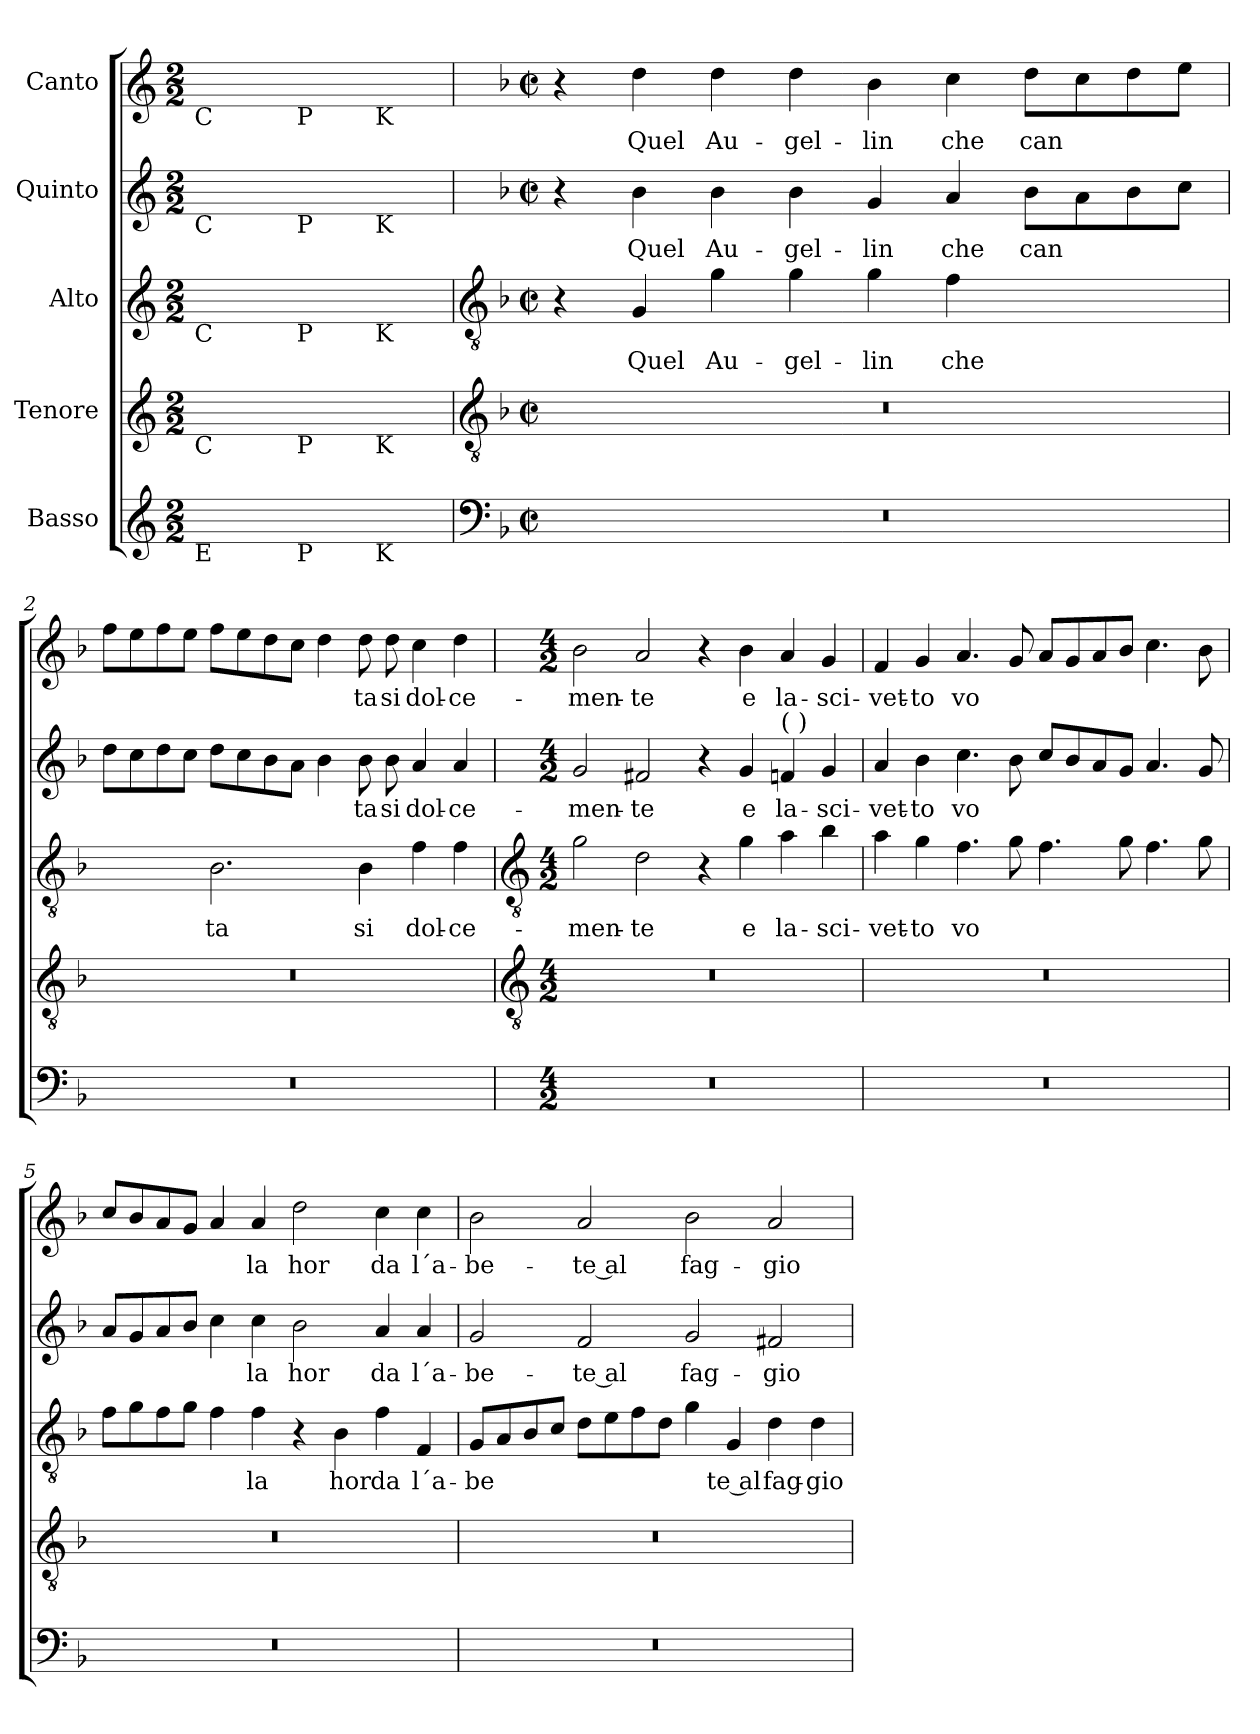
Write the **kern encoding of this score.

**kern	**kern	**kern	**text	**kern	**text	**kern	**text
*part5	*part4	*part3	*part3	*part2	*part2	*part1	*part1
*staff5	*staff4	*staff3	*staff3	*staff2	*staff2	*staff1	*staff1
*I"Basso	*I"Tenore	*I"Alto	*	*I"Quinto	*	*I"Canto	*
*clefG2	*clefG2	*clefG2	*	*clefG2	*	*clefG2	*
*k[]	*k[]	*k[]	*	*k[]	*	*k[]	*
*C:	*C:	*C:	*	*C:	*	*C:	*
*M2/2	*M2/2	*M2/2	*	*M2/2	*	*M2/2	*
=	=	=	=	=	=	=	=
!	!	!	!	!	!	!LO:TX:b:t=C	!
!	!	!	!	!LO:TX:b:t=C	!	!	!
!	!	!LO:TX:b:t=C	!	!	!	!	!
!	!LO:TX:b:t=C	!	!	!	!	!	!
!LO:TX:b:t=E	!	!	!	!	!	!	!
8ryy	8ryy	8ryy	.	8ryy	.	8ryy	.
8ryy	8ryy	8ryy	.	8ryy	.	8ryy	.
!	!	!	!	!	!	!LO:TX:b:t=P	!
!	!	!	!	!LO:TX:b:t=P	!	!	!
!	!	!LO:TX:b:t=P	!	!	!	!	!
!	!LO:TX:b:t=P	!	!	!	!	!	!
!LO:TX:b:t=P	!	!	!	!	!	!	!
4ryy	4ryy	4ryy	.	4ryy	.	4ryy	.
!	!	!	!	!	!	!LO:TX:b:t=K	!
!	!	!	!	!LO:TX:b:t=K	!	!	!
!	!	!LO:TX:b:t=K	!	!	!	!	!
!	!LO:TX:b:t=K	!	!	!	!	!	!
!LO:TX:b:t=K	!	!	!	!	!	!	!
4ryy	4ryy	4ryy	.	4ryy	.	4ryy	.
!!LO:LB:g=z
=1	=1	=1	=1	=1	=1	=1	=1
*clefF4	*clefGv2	*clefGv2	*	*	*	*	*
*k[b-]	*k[b-]	*k[b-]	*	*k[b-]	*	*k[b-]	*
*F:	*F:	*F:	*	*F:	*	*F:	*
*M4/2	*M4/2	*M4/2	*	*M4/2	*	*M4/2	*
*met(c|)	*met(c|)	*met(c|)	*	*met(c|)	*	*met(c|)	*
0r	0r	4r	.	4r	.	4r	.
!	!	!	!LO:LY:b	!	!LO:LY:b	!	!LO:LY:b
.	.	4G	Quel	4b-	Quel	4dd	Quel
!	!	!	!LO:LY:b	!	!LO:LY:b	!	!LO:LY:b
.	.	4g	Au-	4b-	Au-	4dd	Au-
!	!	!	!LO:LY:b	!	!LO:LY:b	!	!LO:LY:b
.	.	4g	-gel-	4b-	-gel-	4dd	-gel-
!	!	!	!LO:LY:b	!	!LO:LY:b	!	!LO:LY:b
.	.	4g	-lin	4g	-lin	4b-	-lin
!	!	!	!LO:LY:b	!	!LO:LY:b	!	!LO:LY:b
.	.	4f	che	4a	che	4cc	che
!	!	!	!LO:LY:b	!	!LO:LY:b	!	!LO:LY:b
.	.	[2B-yy	can-	8b-L	can	8ddL	can
.	.	.	.	8a	.	8cc	.
.	.	.	.	8b-	.	8dd	.
.	.	.	.	8ccJ	.	8eeJ	.
=2	=2	=2	=2	=2	=2	=2	=2
0r	0r	2B-yy]	.	8ddL	.	8ffL	.
.	.	.	.	8cc	.	8ee	.
.	.	.	.	8dd	.	8ff	.
.	.	.	.	8ccJ	.	8eeJ	.
!	!	!	!LO:LY:b	!	!	!	!
.	.	2.B-	-ta	8ddL	.	8ffL	.
.	.	.	.	8cc	.	8ee	.
.	.	.	.	8b-	.	8dd	.
.	.	.	.	8aJ	.	8ccJ	.
.	.	.	.	4b-	.	4dd	.
!	!	!	!LO:LY:b	!	!LO:LY:b	!	!LO:LY:b
.	.	4B-	si	8b-	ta	8dd	ta
!	!	!	!	!	!LO:LY:b	!	!LO:LY:b
.	.	.	.	8b-	si	8dd	si
!	!	!	!LO:LY:b	!	!LO:LY:b	!	!LO:LY:b
.	.	4f	dol-	4a	dol-	4cc	dol-
!	!	!	!LO:LY:b	!	!LO:LY:b	!	!LO:LY:b
.	.	4f	-ce-	4a	-ce-	4dd	-ce-
!!LO:LB:g=z
=3	=3	=3	=3	=3	=3	=3	=3
*	*clefGv2	*clefGv2	*	*	*	*	*
*M4/2	*M4/2	*M4/2	*	*M4/2	*	*M4/2	*
!	!	!	!LO:LY:b	!	!LO:LY:b	!	!LO:LY:b
0r	0r	2g	-men-	2g	-men-	2b-	-men-
!	!	!	!LO:LY:b	!	!LO:LY:b	!	!LO:LY:b
.	.	2d	-te	2f#X	-te	2a	-te
.	.	4r	.	4r	.	4r	.
!	!	!	!LO:LY:b	!	!LO:LY:b	!	!LO:LY:b
.	.	4g	e	4g	e	4b-	e
!	!	!	!	!LO:TX:a:t=(  )	!	!	!
!	!	!	!LO:LY:b	!	!LO:LY:b	!	!LO:LY:b
.	.	4a	la-	4f	la-	4a	la-
!	!	!	!LO:LY:b	!	!LO:LY:b	!	!LO:LY:b
.	.	4b-	-sci-	4g	-sci-	4g	-sci-
=4	=4	=4	=4	=4	=4	=4	=4
!	!	!	!LO:LY:b	!	!LO:LY:b	!	!LO:LY:b
0r	0r	4a	-vet-	4a	-vet-	4f	-vet-
!	!	!	!LO:LY:b	!	!LO:LY:b	!	!LO:LY:b
.	.	4g	-to	4b-	-to	4g	-to
!	!	!	!LO:LY:b	!	!LO:LY:b	!	!LO:LY:b
.	.	4.f	vo	4.cc	vo	4.a	vo
.	.	8g	.	8b-	.	8g	.
.	.	4.f	.	8ccL	.	8aL	.
.	.	.	.	8b-	.	8g	.
.	.	.	.	8a	.	8a	.
.	.	8g	.	8gJ	.	8b-J	.
.	.	4.f	.	4.a	.	4.cc	.
.	.	8g	.	8g	.	8b-	.
=5	=5	=5	=5	=5	=5	=5	=5
0r	0r	8fL	.	8aL	.	8ccL	.
.	.	8g	.	8g	.	8b-	.
.	.	8f	.	8a	.	8a	.
.	.	8gJ	.	8b-J	.	8gJ	.
.	.	4f	.	4cc	.	4a	.
!	!	!	!LO:LY:b	!	!LO:LY:b	!	!LO:LY:b
.	.	4f	la	4cc	la	4a	la
!	!	!	!	!	!LO:LY:b	!	!LO:LY:b
.	.	4r	.	2b-	hor	2dd	hor
!	!	!	!LO:LY:b	!	!	!	!
.	.	4B-	hor	.	.	.	.
!	!	!	!LO:LY:b	!	!LO:LY:b	!	!LO:LY:b
.	.	4f	da	4a	da	4cc	da
!	!	!	!LO:LY:b	!	!LO:LY:b	!	!LO:LY:b
.	.	4F	l´a-	4a	l´a-	4cc	l´a-
=6	=6	=6	=6	=6	=6	=6	=6
!	!	!	!LO:LY:b	!	!LO:LY:b	!	!LO:LY:b
0r	0r	8GL	-be	2g	-be-	2b-	-be-
.	.	8A	.	.	.	.	.
.	.	8B-	.	.	.	.	.
.	.	8cJ	.	.	.	.	.
!	!	!	!	!	!LO:LY:b	!	!LO:LY:b
.	.	8dL	.	2f	-te al	2a	-te al
.	.	8e	.	.	.	.	.
.	.	8f	.	.	.	.	.
.	.	8dJ	.	.	.	.	.
!	!	!	!	!	!LO:LY:b	!	!LO:LY:b
.	.	4g	.	2g	fag-	2b-	fag-
!	!	!	!LO:LY:b	!	!	!	!
.	.	4G	te al	.	.	.	.
!	!	!	!LO:LY:b	!	!LO:LY:b	!	!LO:LY:b
.	.	4d	fag-	2f#X	-gio	2a	-gio
!	!	!	!LO:LY:b	!	!	!	!
.	.	4d	-gio	.	.	.	.
=	=	=	=	=	=	=	=
*-	*-	*-	*-	*-	*-	*-	*-
